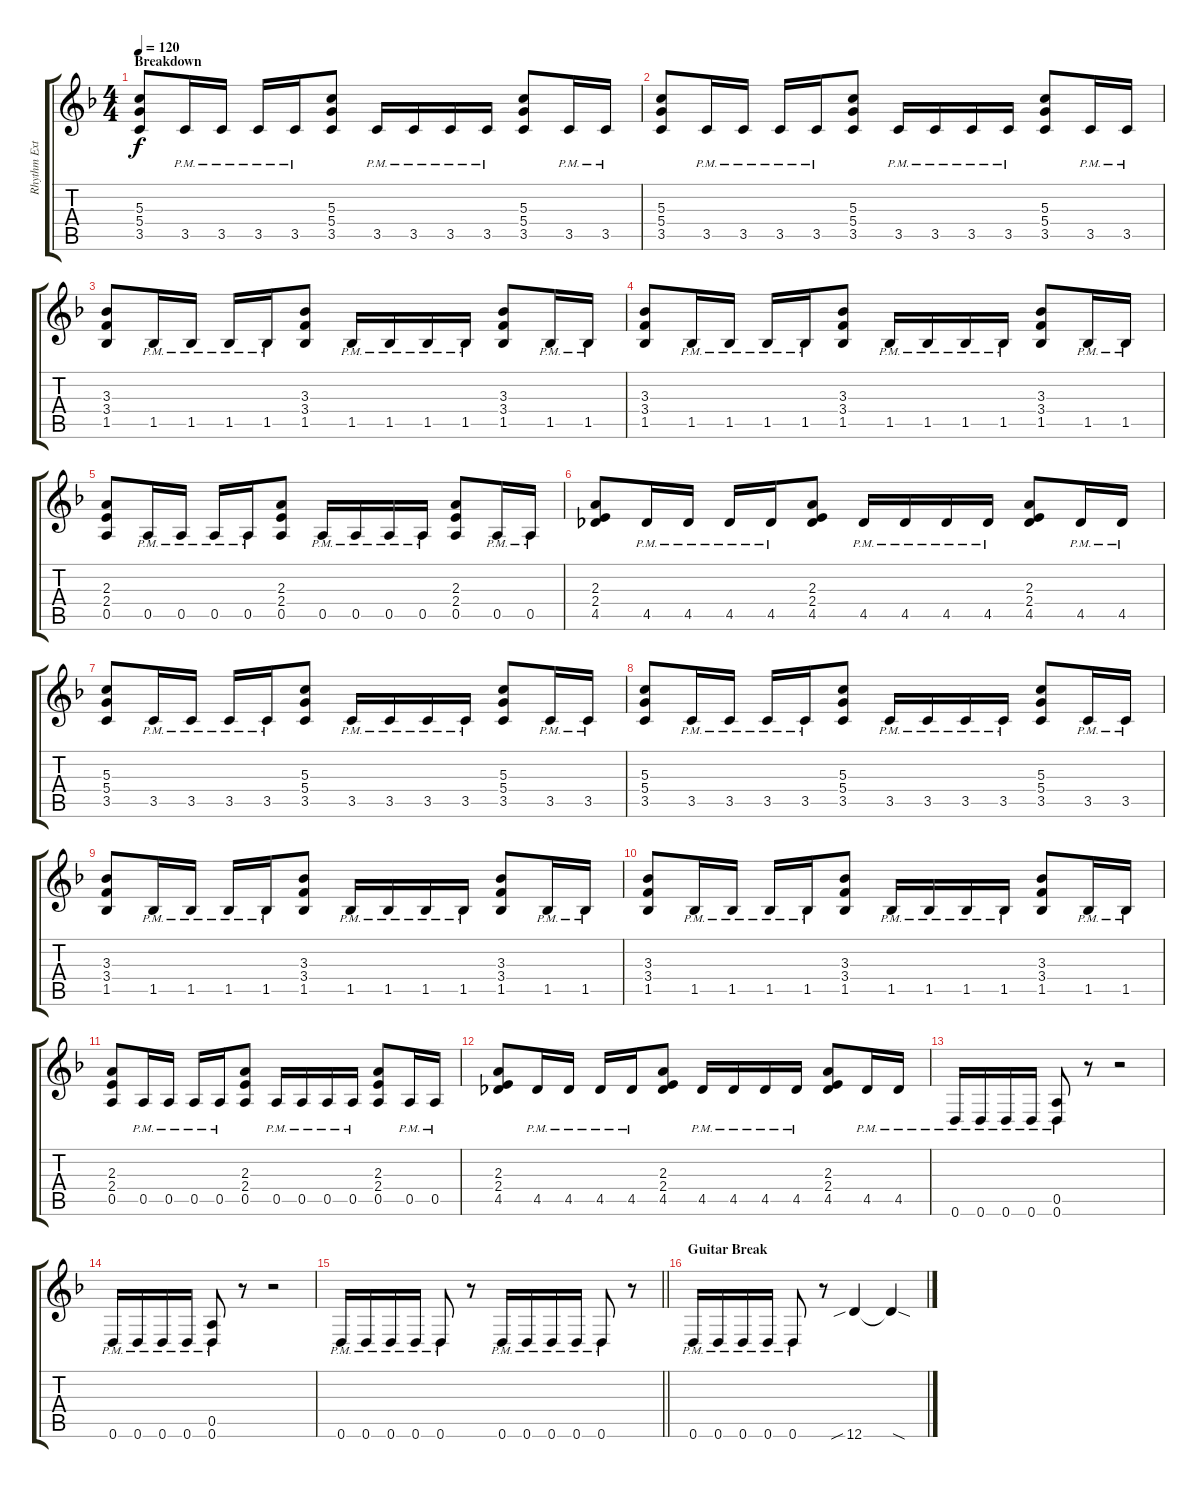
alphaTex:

\track ("Rhythm Extra" "Rhythm Ext") {instrument distortionguitar}
\staff {score tabs}
\tuning (E4 B3 G3 D3 A2 D2) {hide}
\ts (4 4)
\section ("" "Breakdown")
\tempo 120
\clef g2
\ks f
(5.3 5.4 3.5).8{dy f} 3.5{pm}.16 3.5{pm}.16 3.5{pm}.16 3.5{pm}.16 (5.3 5.4 3.5).8 3.5{pm}.16 3.5{pm}.16 3.5{pm}.16 3.5{pm}.16 (5.3 5.4 3.5).8 3.5{pm}.16 3.5{pm}.16 |
(5.3 5.4 3.5).8 3.5{pm}.16 3.5{pm}.16 3.5{pm}.16 3.5{pm}.16 (5.3 5.4 3.5).8 3.5{pm}.16 3.5{pm}.16 3.5{pm}.16 3.5{pm}.16 (5.3 5.4 3.5).8 3.5{pm}.16 3.5{pm}.16 |
(3.3 3.4 1.5).8 1.5{pm}.16 1.5{pm}.16 1.5{pm}.16 1.5{pm}.16 (3.3 3.4 1.5).8 1.5{pm}.16 1.5{pm}.16 1.5{pm}.16 1.5{pm}.16 (3.3 3.4 1.5).8 1.5{pm}.16 1.5{pm}.16 |
(3.3 3.4 1.5).8 1.5{pm}.16 1.5{pm}.16 1.5{pm}.16 1.5{pm}.16 (3.3 3.4 1.5).8 1.5{pm}.16 1.5{pm}.16 1.5{pm}.16 1.5{pm}.16 (3.3 3.4 1.5).8 1.5{pm}.16 1.5{pm}.16 |
(2.3 2.4 0.5).8 0.5{pm}.16 0.5{pm}.16 0.5{pm}.16 0.5{pm}.16 (2.3 2.4 0.5).8 0.5{pm}.16 0.5{pm}.16 0.5{pm}.16 0.5{pm}.16 (2.3 2.4 0.5).8 0.5{pm}.16 0.5{pm}.16 |
(2.3 2.4 4.5).8 4.5{pm}.16 4.5{pm}.16 4.5{pm}.16 4.5{pm}.16 (2.3 2.4 4.5).8 4.5{pm}.16 4.5{pm}.16 4.5{pm}.16 4.5{pm}.16 (2.3 2.4 4.5).8 4.5{pm}.16 4.5{pm}.16 |
(5.3 5.4 3.5).8 3.5{pm}.16 3.5{pm}.16 3.5{pm}.16 3.5{pm}.16 (5.3 5.4 3.5).8 3.5{pm}.16 3.5{pm}.16 3.5{pm}.16 3.5{pm}.16 (5.3 5.4 3.5).8 3.5{pm}.16 3.5{pm}.16 |
(5.3 5.4 3.5).8 3.5{pm}.16 3.5{pm}.16 3.5{pm}.16 3.5{pm}.16 (5.3 5.4 3.5).8 3.5{pm}.16 3.5{pm}.16 3.5{pm}.16 3.5{pm}.16 (5.3 5.4 3.5).8 3.5{pm}.16 3.5{pm}.16 |
(3.3 3.4 1.5).8 1.5{pm}.16 1.5{pm}.16 1.5{pm}.16 1.5{pm}.16 (3.3 3.4 1.5).8 1.5{pm}.16 1.5{pm}.16 1.5{pm}.16 1.5{pm}.16 (3.3 3.4 1.5).8 1.5{pm}.16 1.5{pm}.16 |
(3.3 3.4 1.5).8 1.5{pm}.16 1.5{pm}.16 1.5{pm}.16 1.5{pm}.16 (3.3 3.4 1.5).8 1.5{pm}.16 1.5{pm}.16 1.5{pm}.16 1.5{pm}.16 (3.3 3.4 1.5).8 1.5{pm}.16 1.5{pm}.16 |
(2.3 2.4 0.5).8 0.5{pm}.16 0.5{pm}.16 0.5{pm}.16 0.5{pm}.16 (2.3 2.4 0.5).8 0.5{pm}.16 0.5{pm}.16 0.5{pm}.16 0.5{pm}.16 (2.3 2.4 0.5).8 0.5{pm}.16 0.5{pm}.16 |
(2.3 2.4 4.5).8 4.5{pm}.16 4.5{pm}.16 4.5{pm}.16 4.5{pm}.16 (2.3 2.4 4.5).8 4.5{pm}.16 4.5{pm}.16 4.5{pm}.16 4.5{pm}.16 (2.3 2.4 4.5).8 4.5{pm}.16 4.5{pm}.16 |
0.6{pm}.16 0.6{pm}.16 0.6{pm}.16 0.6{pm}.16 (0.5{pm} 0.6{pm}).8 r.8 r.2 |
0.6{pm}.16 0.6{pm}.16 0.6{pm}.16 0.6{pm}.16 (0.5{pm} 0.6{pm}).8 r.8 r.2 |
\barLineRight lightlight
0.6{pm}.16 0.6{pm}.16 0.6{pm}.16 0.6{pm}.16 0.6{pm}.8 r.8 0.6{pm}.16 0.6{pm}.16 0.6{pm}.16 0.6{pm}.16 0.6{pm}.8 r.8 |
\section ("" "Guitar Break")
0.6{pm}.16 0.6{pm}.16 0.6{pm}.16 0.6{pm}.16 0.6{pm}.8 r.8 12.6{sib}.4 12.6{sod t}.4
